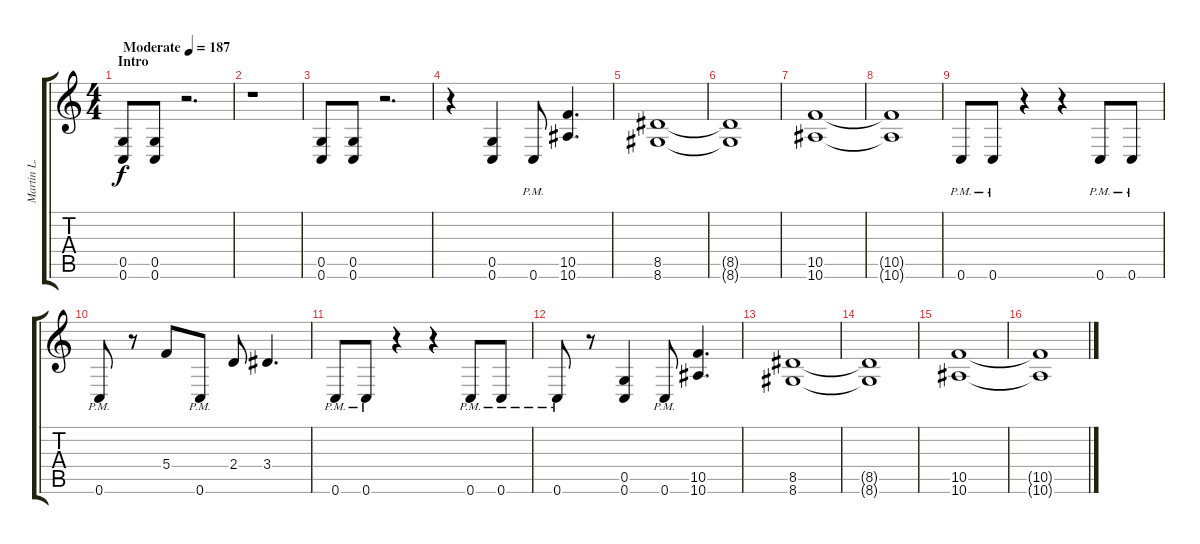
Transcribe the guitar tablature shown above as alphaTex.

\track ("Martin L." "Martin L.") {instrument distortionguitar}
\staff {score tabs}
\tuning (D4 A3 F3 C3 G2 C2) {hide}
\ts (4 4)
\section ("" "Intro")
\tempo (187 "Moderate")
\clef g2
\ks c
(0.5 0.6).8{dy f instrument distortionguitar} (0.5 0.6).8 r.2{d} |
r.1 |
(0.5 0.6).8 (0.5 0.6).8 r.2{d} |
r.4 (0.5 0.6).4 0.6{pm}.8 (10.5 10.6).4{d} |
(8.5 8.6).1 |
(8.5{t} 8.6{t}).1 |
(10.5 10.6).1 |
(10.5{t} 10.6{t}).1 |
0.6{pm}.8 0.6{pm}.8 r.4 r.4 0.6{pm}.8 0.6{pm}.8 |
0.6{pm}.8 r.8 5.4.8 0.6{pm}.8 2.4.8 3.4.4{d} |
0.6{pm}.8 0.6{pm}.8 r.4 r.4 0.6{pm}.8 0.6{pm}.8 |
0.6{pm}.8 r.8 (0.5 0.6).4 0.6{pm}.8 (10.5 10.6).4{d} |
(8.5 8.6).1 |
(8.5{t} 8.6{t}).1 |
(10.5 10.6).1 |
(10.5{t} 10.6{t}).1
